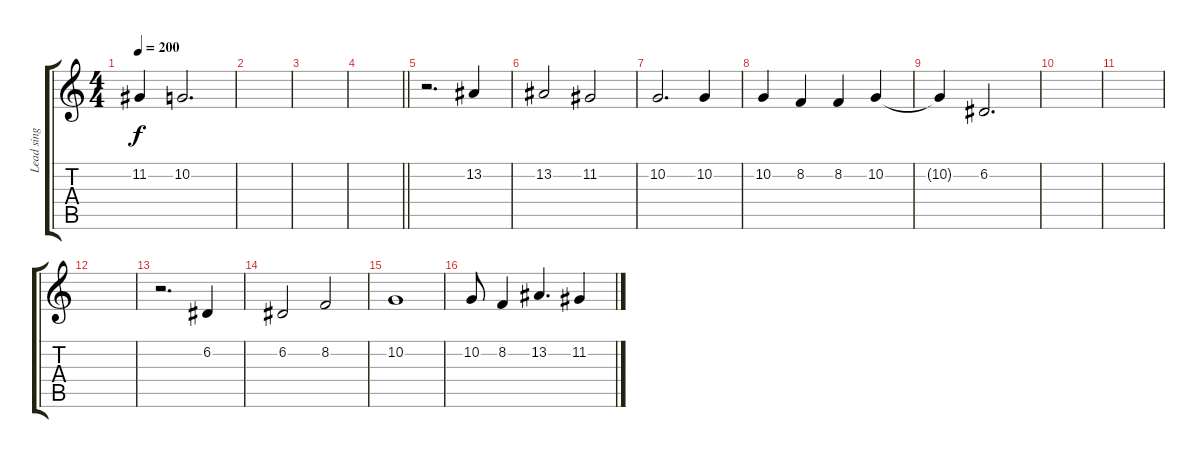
\track ("Lead sing" "Lead sing") {instrument pad1newage}
\staff {score tabs}
\tuning (D4 A3 F3 C3 G2 C2) {hide}
\ts (4 4)
\tempo 200
\clef g2
\ks c
11.2{t}.4{dy f} 10.2.2{d} |
|
|
\barLineRight lightlight
|
r.2{d} 13.2.4 |
13.2.2 11.2.2 |
10.2.2{d} 10.2.4 |
10.2.4 8.2.4 8.2.4 10.2.4 |
10.2{t}.4 6.2.2{d} |
|
|
|
r.2{d} 6.2.4 |
6.2.2 8.2.2 |
10.2.1 |
10.2.8 8.2.4 13.2.4{d} 11.2.4
